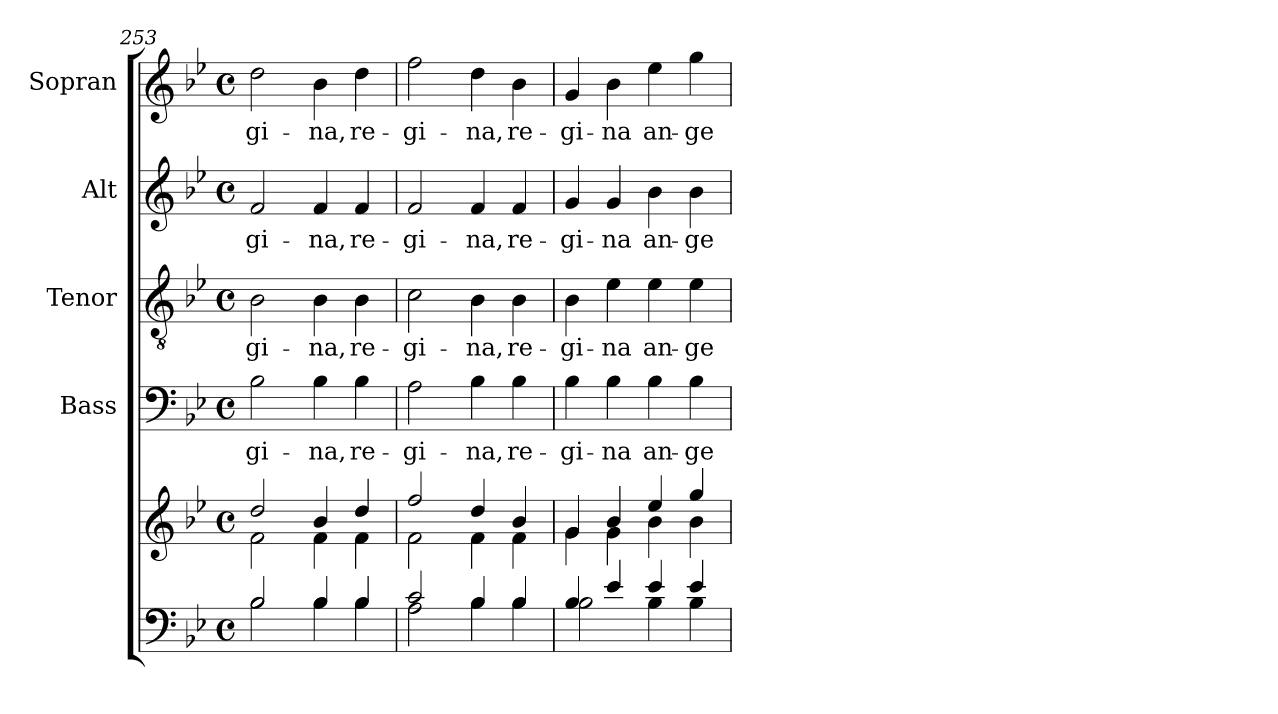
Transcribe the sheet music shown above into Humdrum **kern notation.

**kern	**kern	**kern	**text	**kern	**text	**kern	**text	**kern	**text
*part5	*part5	*part4	*part4	*part3	*part3	*part2	*part2	*part1	*part1
*staff6	*staff5	*staff4	*staff4	*staff3	*staff3	*staff2	*staff2	*staff1	*staff1
*	*	*I"Bass	*	*I"Tenor	*	*I"Alt	*	*I"Sopran	*
*	*	*I'B.	*	*I'T.	*	*I'A.	*	*I'S.	*
*clefF4	*clefG2	*clefF4	*	*clefGv2	*	*clefG2	*	*clefG2	*
*k[b-e-]	*k[b-e-]	*k[b-e-]	*	*k[b-e-]	*	*k[b-e-]	*	*k[b-e-]	*
*B-:	*B-:	*B-:	*	*B-:	*	*B-:	*	*B-:	*
*M4/4	*M4/4	*M4/4	*	*M4/4	*	*M4/4	*	*M4/4	*
*met(c)	*met(c)	*met(c)	*	*met(c)	*	*met(c)	*	*met(c)	*
=253	=253	=253	=253	=253	=253	=253	=253	=253	=253
*^	*^	*	*	*	*	*	*	*	*
!	!	!	!	!	!LO:LY:b	!	!LO:LY:b	!	!LO:LY:b	!	!LO:LY:b
2B-/	2B-\	2dd/	2f\	2B-\	-gi-	2B-\	-gi-	2f/	-gi-	2dd\	-gi-
!	!	!	!	!	!LO:LY:b	!	!LO:LY:b	!	!LO:LY:b	!	!LO:LY:b
4B-/	4B-\	4b-/	4f\	4B-\	-na,	4B-\	-na,	4f/	-na,	4b-\	-na,
!	!	!	!	!	!LO:LY:b	!	!LO:LY:b	!	!LO:LY:b	!	!LO:LY:b
4B-/	4B-\	4dd/	4f\	4B-\	re-	4B-\	re-	4f/	re-	4dd\	re-
=254	=254	=254	=254	=254	=254	=254	=254	=254	=254	=254	=254
!	!	!	!	!	!LO:LY:b	!	!LO:LY:b	!	!LO:LY:b	!	!LO:LY:b
2c/	2A\	2ff/	2f\	2A\	-gi-	2c\	-gi-	2f/	-gi-	2ff\	-gi-
!	!	!	!	!	!LO:LY:b	!	!LO:LY:b	!	!LO:LY:b	!	!LO:LY:b
4B-/	4B-\	4dd/	4f\	4B-\	-na,	4B-\	-na,	4f/	-na,	4dd\	-na,
!	!	!	!	!	!LO:LY:b	!	!LO:LY:b	!	!LO:LY:b	!	!LO:LY:b
4B-/	4B-\	4b-/	4f\	4B-\	re-	4B-\	re-	4f/	re-	4b-\	re-
=255	=255	=255	=255	=255	=255	=255	=255	=255	=255	=255	=255
!	!	!	!	!	!LO:LY:b	!	!LO:LY:b	!	!LO:LY:b	!	!LO:LY:b
4B-/	2B-\	4g/	4g\	4B-\	-gi-	4B-\	-gi-	4g/	-gi-	4g/	-gi-
!	!	!	!	!	!LO:LY:b	!	!LO:LY:b	!	!LO:LY:b	!	!LO:LY:b
4e-/	.	4b-/	4g\	4B-\	-na	4e-\	-na	4g/	-na	4b-\	-na
!	!	!	!	!	!LO:LY:b	!	!LO:LY:b	!	!LO:LY:b	!	!LO:LY:b
4e-/	4B-\	4ee-/	4b-\	4B-\	an-	4e-\	an-	4b-\	an-	4ee-\	an-
!	!	!	!	!	!LO:LY:b	!	!LO:LY:b	!	!LO:LY:b	!	!LO:LY:b
4e-/	4B-\	4gg/	4b-\	4B-\	-ge-	4e-\	-ge-	4b-\	-ge-	4gg\	-ge-
*v	*v	*	*	*	*	*	*	*	*	*	*
*	*v	*v	*	*	*	*	*	*	*	*
=	=	=	=	=	=	=	=	=	=
*-	*-	*-	*-	*-	*-	*-	*-	*-	*-
